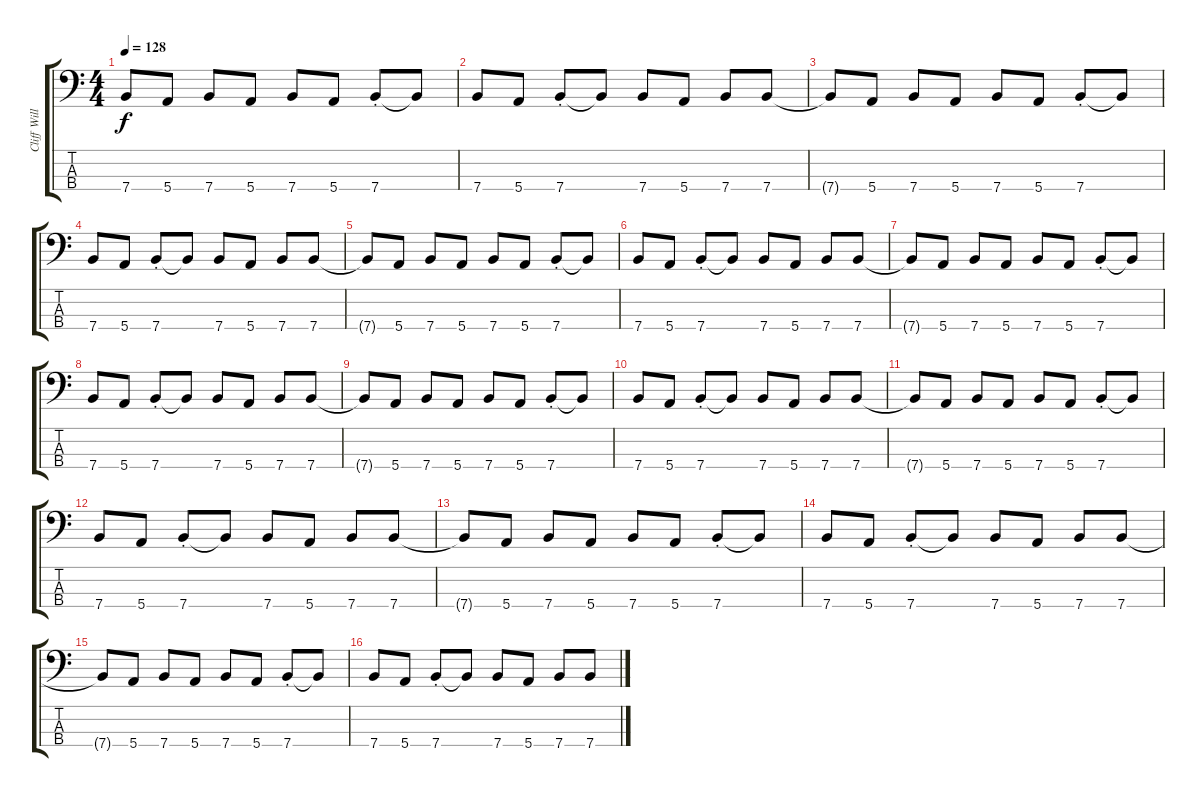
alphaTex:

\track ("Cliff Williams" "Cliff Will") {instrument electricbasspick}
\staff {score tabs}
\tuning (G2 D2 A1 E1) {hide}
\ts (4 4)
\tempo 128
\clef f4
\ks c
7.4{t}.8{dy f} 5.4.8 7.4.8 5.4.8 7.4.8 5.4.8 7.4{st}.8 7.4{t}.8 |
7.4.8 5.4.8 7.4{st}.8 7.4{t}.8 7.4.8 5.4.8 7.4.8 7.4.8 |
7.4{t}.8 5.4.8 7.4.8 5.4.8 7.4.8 5.4.8 7.4{st}.8 7.4{t}.8 |
7.4.8 5.4.8 7.4{st}.8 7.4{t}.8 7.4.8 5.4.8 7.4.8 7.4.8 |
7.4{t}.8 5.4.8 7.4.8 5.4.8 7.4.8 5.4.8 7.4{st}.8 7.4{t}.8 |
7.4.8 5.4.8 7.4{st}.8 7.4{t}.8 7.4.8 5.4.8 7.4.8 7.4.8 |
7.4{t}.8 5.4.8 7.4.8 5.4.8 7.4.8 5.4.8 7.4{st}.8 7.4{t}.8 |
7.4.8 5.4.8 7.4{st}.8 7.4{t}.8 7.4.8 5.4.8 7.4.8 7.4.8 |
7.4{t}.8 5.4.8 7.4.8 5.4.8 7.4.8 5.4.8 7.4{st}.8 7.4{t}.8 |
7.4.8 5.4.8 7.4{st}.8 7.4{t}.8 7.4.8 5.4.8 7.4.8 7.4.8 |
7.4{t}.8 5.4.8 7.4.8 5.4.8 7.4.8 5.4.8 7.4{st}.8 7.4{t}.8 |
7.4.8 5.4.8 7.4{st}.8 7.4{t}.8 7.4.8 5.4.8 7.4.8 7.4.8 |
7.4{t}.8 5.4.8 7.4.8 5.4.8 7.4.8 5.4.8 7.4{st}.8 7.4{t}.8 |
7.4.8 5.4.8 7.4{st}.8 7.4{t}.8 7.4.8 5.4.8 7.4.8 7.4.8 |
7.4{t}.8 5.4.8 7.4.8 5.4.8 7.4.8 5.4.8 7.4{st}.8 7.4{t}.8 |
7.4.8 5.4.8 7.4{st}.8 7.4{t}.8 7.4.8 5.4.8 7.4.8 7.4.8
